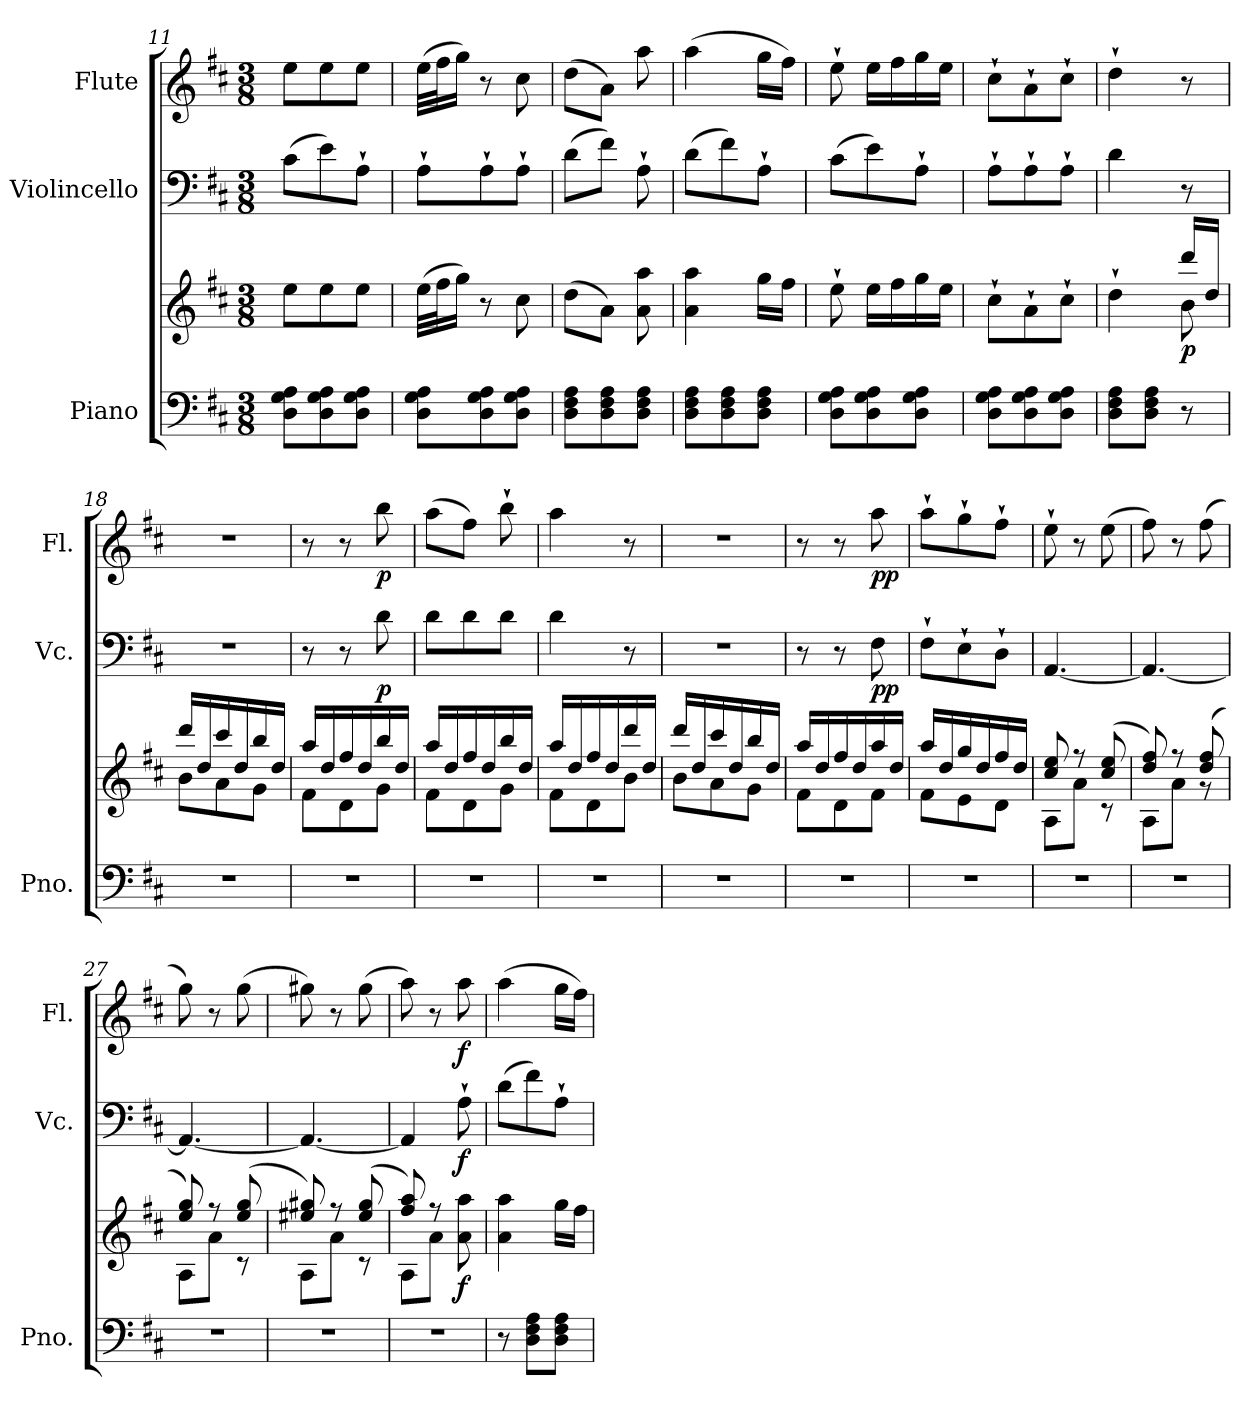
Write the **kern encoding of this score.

**kern	**kern	**dynam	**kern	**dynam	**kern	**dynam
*part3	*part3	*part3	*part2	*part2	*part1	*part1
*staff4	*staff3	*staff3/4	*staff2	*staff2	*staff1	*staff1
*I"Piano	*	*	*I"Violincello	*	*I"Flute	*
*I'Pno.	*	*	*I'Vc.	*	*I'Fl.	*
*clefF4	*clefG2	*	*clefF4	*	*clefG2	*
*k[f#c#]	*k[f#c#]	*	*k[f#c#]	*	*k[f#c#]	*
*M3/8	*M3/8	*	*M3/8	*	*M3/8	*
=11	=11	=11	=11	=11	=11	=11
8D\ 8G\ 8A\L	8ee\L	.	(>8c#\L	.	8ee\L	.
8D\ 8G\ 8A\	8ee\	.	8e\)	.	8ee\	.
8D\ 8G\ 8A\J	8ee\J	.	8A`\J	.	8ee\J	.
=12	=12	=12	=12	=12	=12	=12
8D\ 8G\ 8A\L	(>32ee\LLL	.	8A`\L	.	(>32ee\LLL	.
.	32ff#\J	.	.	.	32ff#\J	.
.	16gg\JJ)	.	.	.	16gg\JJ)	.
8D\ 8G\ 8A\	8r	.	8A`\	.	8r	.
8D\ 8G\ 8A\J	8cc#\	.	8A`\J	.	8cc#\	.
=13	=13	=13	=13	=13	=13	=13
8D\ 8F#\ 8A\L	(>8dd\L	.	(>8d\L	.	(>8dd\L	.
8D\ 8F#\ 8A\	8a\J)	.	8f#\J)	.	8a\J)	.
8D\ 8F#\ 8A\J	8a\ 8aa\	.	8A`\	.	8aa\	.
=14	=14	=14	=14	=14	=14	=14
8D\ 8F#\ 8A\L	4a\ 4aa\	.	(>8d\L	.	(>4aa\	.
8D\ 8F#\ 8A\	.	.	8f#\)	.	.	.
8D\ 8F#\ 8A\J	16gg\LL	.	8A`\J	.	16gg\LL	.
.	16ff#\JJ	.	.	.	16ff#\JJ)	.
=15	=15	=15	=15	=15	=15	=15
8D\ 8G\ 8A\L	8ee`\	.	(>8c#\L	.	8ee`\	.
8D\ 8G\ 8A\	16ee\LL	.	8e\)	.	16ee\LL	.
.	16ff#\	.	.	.	16ff#\	.
8D\ 8G\ 8A\J	16gg\	.	8A`\J	.	16gg\	.
.	16ee\JJ	.	.	.	16ee\JJ	.
=16	=16	=16	=16	=16	=16	=16
8D\ 8G\ 8A\L	8cc#`\L	.	8A`\L	.	8cc#`\L	.
8D\ 8G\ 8A\	8a`\	.	8A`\	.	8a`\	.
8D\ 8G\ 8A\J	8cc#`\J	.	8A`\J	.	8cc#`\J	.
=17	=17	=17	=17	=17	=17	=17
*	*^	*	*	*	*	*
8D\ 8F#\ 8A\L	4dd`\	4ryy	.	4d\	.	4dd`\	.
8D\ 8F#\ 8A\J	.	.	.	.	.	.	.
!	!	!	!LO:DY:b	!	!	!	!
8r	16ddd/LL	8b\	p	8r	.	8r	.
.	16dd/JJ	.	.	.	.	.	.
=18	=18	=18	=18	=18	=18	=18	=18
4.r	16ddd/LL	8b\L	.	4.r	.	4.r	.
.	16dd/	.	.	.	.	.	.
.	16ccc#/	8a\	.	.	.	.	.
.	16dd/	.	.	.	.	.	.
.	16bb/	8g\J	.	.	.	.	.
.	16dd/JJ	.	.	.	.	.	.
=19	=19	=19	=19	=19	=19	=19	=19
4.r	16aa/LL	8f#\L	.	8r	.	8r	.
.	16dd/	.	.	.	.	.	.
.	16ff#/	8d\	.	8r	.	8r	.
.	16dd/	.	.	.	.	.	.
!	!	!	!	!	!LO:DY:b	!	!LO:DY:b
.	16bb/	8g\J	.	8d\	p	8bb\	p
.	16dd/JJ	.	.	.	.	.	.
=20	=20	=20	=20	=20	=20	=20	=20
4.r	16aa/LL	8f#\L	.	8d\L	.	(>8aa\L	.
.	16dd/	.	.	.	.	.	.
.	16ff#/	8d\	.	8d\	.	8ff#\J)	.
.	16dd/	.	.	.	.	.	.
.	16bb/	8g\J	.	8d\J	.	8bb`\	.
.	16dd/JJ	.	.	.	.	.	.
=21	=21	=21	=21	=21	=21	=21	=21
4.r	16aa/LL	8f#\L	.	4d\	.	4aa\	.
.	16dd/	.	.	.	.	.	.
.	16ff#/	8d\	.	.	.	.	.
.	16dd/	.	.	.	.	.	.
.	16ddd/	8b\J	.	8r	.	8r	.
.	16dd/JJ	.	.	.	.	.	.
=22	=22	=22	=22	=22	=22	=22	=22
4.r	16ddd/LL	8b\L	.	4.r	.	4.r	.
.	16dd/	.	.	.	.	.	.
.	16ccc#/	8a\	.	.	.	.	.
.	16dd/	.	.	.	.	.	.
.	16bb/	8g\J	.	.	.	.	.
.	16dd/JJ	.	.	.	.	.	.
=23	=23	=23	=23	=23	=23	=23	=23
4.r	16aa/LL	8f#\L	.	8r	.	8r	.
.	16dd/	.	.	.	.	.	.
.	16ff#/	8d\	.	8r	.	8r	.
.	16dd/	.	.	.	.	.	.
!	!	!	!	!	!LO:DY:b	!	!LO:DY:b
.	16aa/	8f#\J	.	8F#\	pp	8aa\	pp
.	16dd/JJ	.	.	.	.	.	.
=24	=24	=24	=24	=24	=24	=24	=24
4.r	16aa/LL	8f#\L	.	8F#`\L	.	8aa`\L	.
.	16dd/	.	.	.	.	.	.
.	16gg/	8e\	.	8E`\	.	8gg`\	.
.	16dd/	.	.	.	.	.	.
.	16ff#/	8d\J	.	8D`\J	.	8ff#`\J	.
.	16dd/JJ	.	.	.	.	.	.
=25	=25	=25	=25	=25	=25	=25	=25
4.r	8cc#/ 8ee/	8A\L	.	[4.AA/	.	8ee`\	.
.	8r	8a\J	.	.	.	8r	.
.	(>8cc#/ 8ee/	8r	.	.	.	(>8ee\	.
=26	=26	=26	=26	=26	=26	=26	=26
4.r	8dd/ 8ff#/)	8A\L	.	4.AA/_	.	8ff#\)	.
.	8r	8a\J	.	.	.	8r	.
.	(>8dd/ 8ff#/	8r	.	.	.	(>8ff#\	.
=27	=27	=27	=27	=27	=27	=27	=27
4.r	8ee/ 8gg/)	8A\L	.	4.AA/_	.	8gg\)	.
.	8r	8a\J	.	.	.	8r	.
.	(>8ee/ 8gg/	8r	.	.	.	(>8gg\	.
=28	=28	=28	=28	=28	=28	=28	=28
4.r	8ee#X/ 8gg#X/)	8A\L	.	4.AA/_	.	8gg#X\)	.
.	8r	8a\J	.	.	.	8r	.
.	(>8ee#/ 8gg#/	8r	.	.	.	(>8gg#\	.
=29	=29	=29	=29	=29	=29	=29	=29
4.r	8ff#/ 8aa/)	8A\L	.	4AA/]	.	8aa\)	.
.	8r	8a\J	.	.	.	8r	.
!	!	!	!LO:DY:b	!	!LO:DY:b	!	!LO:DY:b
.	8a\ 8aa\	8ryy	f	8A`\	f	8aa\	f
*	*v	*v	*	*	*	*	*
=30	=30	=30	=30	=30	=30	=30
8r	4a\ 4aa\	.	(>8d\L	.	(>4aa\	.
8D\ 8F#\ 8A\L	.	.	8f#\)	.	.	.
8D\ 8F#\ 8A\J	16gg\LL	.	8A`\J	.	16gg\LL	.
.	16ff#\JJ	.	.	.	16ff#\JJ)	.
=	=	=	=	=	=	=
*-	*-	*-	*-	*-	*-	*-
